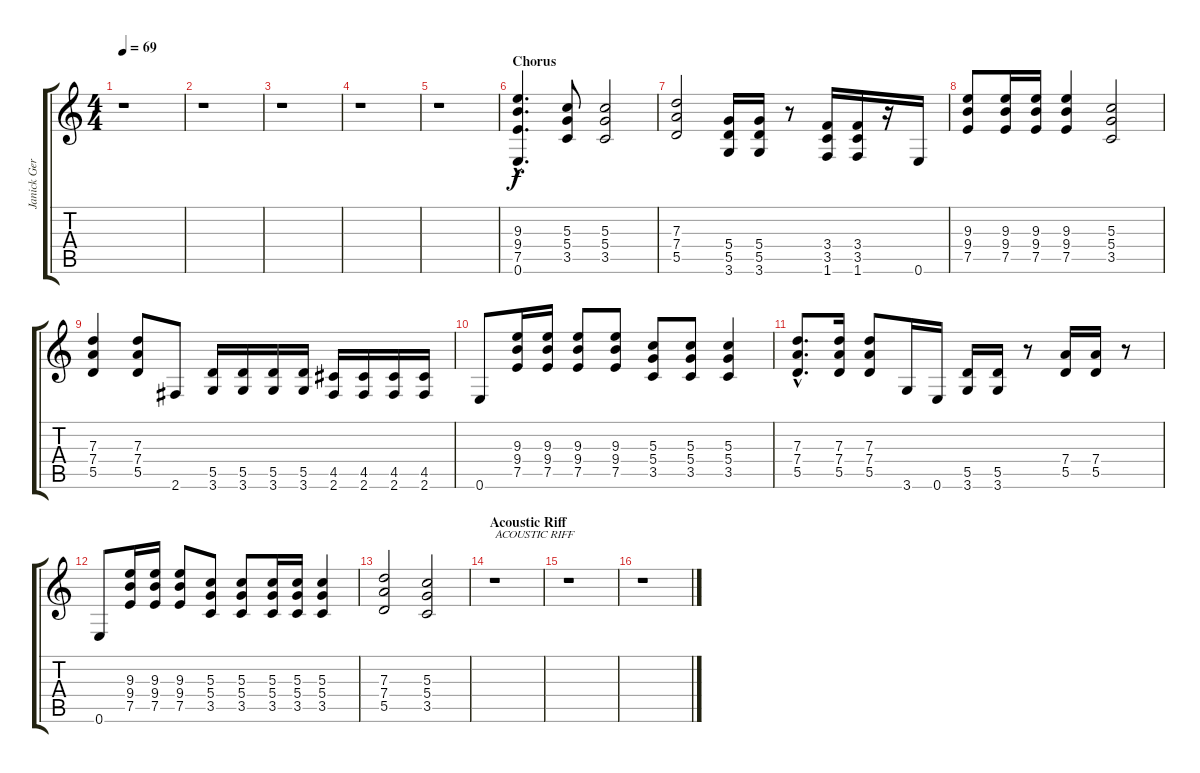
\track ("Janick Gers" "Janick Ger") {instrument distortionguitar}
\staff {score tabs}
\tuning (E4 B3 G3 D3 A2 E2) {hide}
\ts (4 4)
\tempo 69
\clef g2
\ks c
r.1{dy f} |
r.1 |
r.1 |
r.1 |
r.1 |
\section ("" "Chorus")
(9.3 9.4{hac} 7.5{hac} 0.6{hac}).4{d volume 13} (5.3 5.4 3.5).8 (5.3 5.4 3.5).2 |
(7.3 7.4 5.5).2 (5.4 5.5 3.6).16 (5.4 5.5 3.6).16 r.8 (3.4 3.5 1.6).16 (3.4 3.5 1.6).16 r.16 0.6.16 |
(9.3 9.4 7.5).8 (9.3 9.4 7.5).16 (9.3 9.4 7.5).16 (9.3 9.4 7.5).4 (5.3 5.4 3.5).2 |
(7.3 7.4 5.5).4 (7.3 7.4 5.5).8 2.6.8 (5.5 3.6).16 (5.5 3.6).16 (5.5 3.6).16 (5.5 3.6).16 (4.5 2.6).16 (4.5 2.6).16 (4.5 2.6).16 (4.5 2.6).16 |
0.6.8 (9.3 9.4 7.5).16 (9.3 9.4 7.5).16 (9.3 9.4 7.5).8 (9.3 9.4 7.5).8 (5.3 5.4 3.5).8 (5.3 5.4 3.5).8 (5.3 5.4 3.5).4 |
(7.3{hac} 7.4{hac} 5.5{hac}).8{d} (7.3 7.4 5.5).16 (7.3 7.4 5.5).8 3.6.16 0.6.16 (5.5 3.6).16 (5.5 3.6).16 r.8 (7.4 5.5).16 (7.4 5.5).16 r.8 |
0.6.8 (9.3 9.4 7.5).16 (9.3 9.4 7.5).16 (9.3 9.4 7.5).8 (5.3 5.4 3.5).8 (5.3 5.4 3.5).8 (5.3 5.4 3.5).16 (5.3 5.4 3.5).16 (5.3 5.4 3.5).4 |
(7.3 7.4 5.5).2 (5.3 5.4 3.5).2 |
\section ("" "Acoustic Riff")
r.1{txt "ACOUSTIC RIFF"} |
r.1 |
r.1
